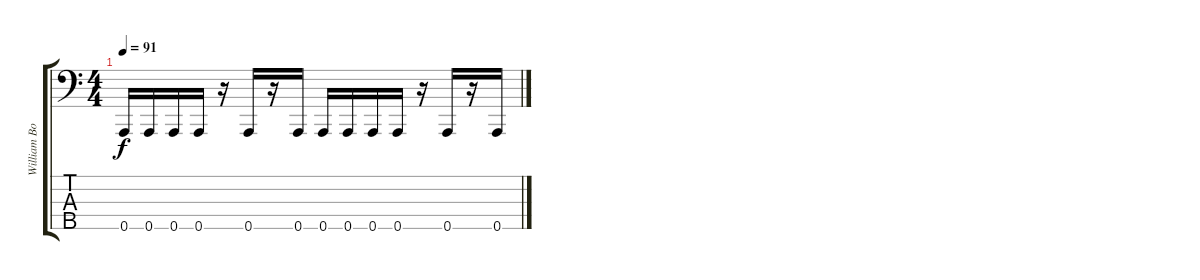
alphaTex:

\track ("William Boyd (Bass)" "William Bo") {instrument electricbasspick}
\staff {score tabs}
\tuning (F2 C2 G1 D1 A0) {hide}
\ts (4 4)
\tempo 91
\clef f4
\ks c
0.5.16{dy f} 0.5.16 0.5.16 0.5.16 r.16 0.5.16 r.16 0.5.16 0.5.16 0.5.16 0.5.16 0.5.16 r.16 0.5.16 r.16 0.5.16
